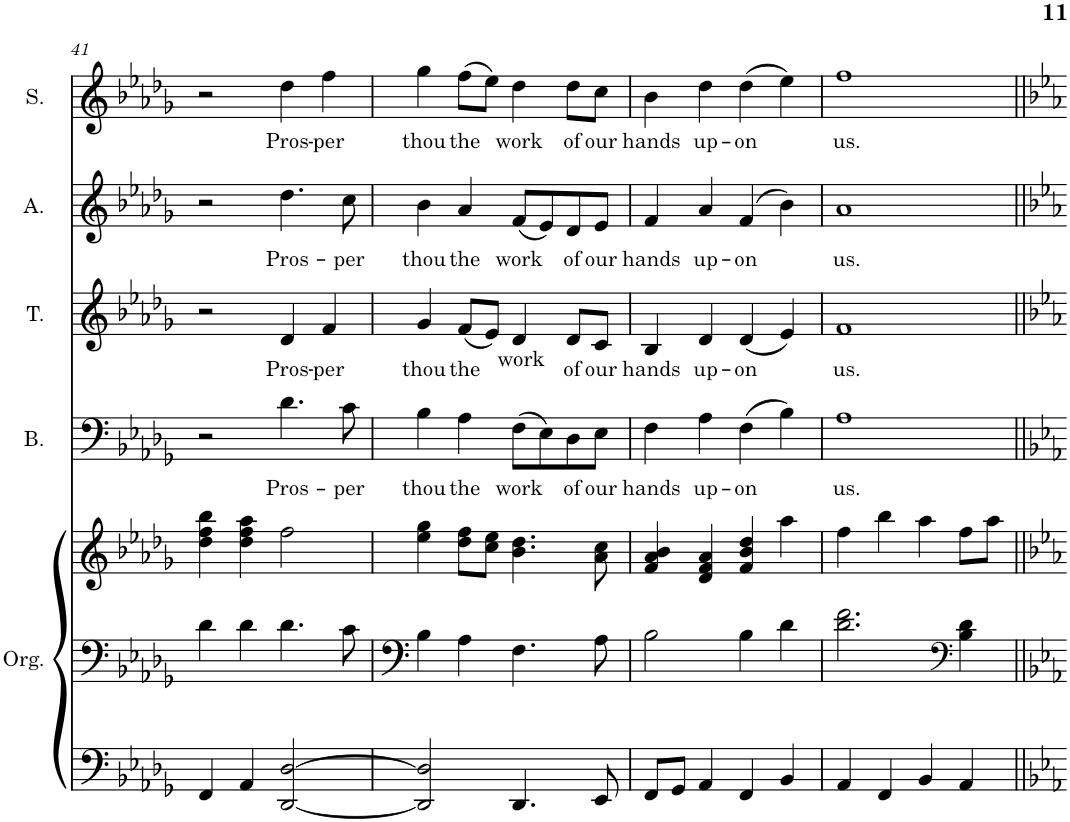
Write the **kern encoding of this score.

**kern	**kern	**kern	**kern	**text	**kern	**text	**kern	**text	**kern	**text
*part7	*part6	*part5	*part4	*part4	*part3	*part3	*part2	*part2	*part1	*part1
*staff7	*staff6	*staff5	*staff4	*staff4	*staff3	*staff3	*staff2	*staff2	*staff1	*staff1
*I"Pipe Organ	*I"Org.	*I"Pipe Organ	*I"B.	*	*I"T.	*	*I"A.	*	*I"S.	*
*I'P Org	*I'Org.	*I'P Org	*I'B.	*	*I'T.	*	*I'A.	*	*I'S.	*
!!LO:PB:g=z
*clefF4	*clefF4	*clefG2	*clefF4	*	*clefG2	*	*clefG2	*	*clefG2	*
*k[b-e-a-d-g-]	*k[b-e-a-d-g-]	*k[b-e-a-d-g-]	*k[b-e-a-d-g-]	*	*k[b-e-a-d-g-]	*	*k[b-e-a-d-g-]	*	*k[b-e-a-d-g-]	*
*M4/4	*M4/4	*M4/4	*M4/4	*	*M4/4	*	*M4/4	*	*M4/4	*
=41	=41	=41	=41	=41	=41	=41	=41	=41	=41	=41
4FF/	4d-\	4dd-\ 4ff\ 4bb-\	2r	.	2r	.	2r	.	2r	.
4AA-/	4d-\	4dd-\ 4ff\ 4aa-\	.	.	.	.	.	.	.	.
!	!	!	!	!LO:LY:b	!	!LO:LY:b	!	!LO:LY:b	!	!LO:LY:b
[2DD-/ [2D-/	4.d-\	2ff\	4.d-\	Pros-	4d-/	Pros-	4.dd-\	Pros-	4dd-\	Pros-
!	!	!	!	!	!	!LO:LY:b	!	!	!	!LO:LY:b
.	.	.	.	.	4f/	-per	.	.	4ff\	-per
!	!	!	!	!LO:LY:b	!	!	!	!LO:LY:b	!	!
.	8c\	.	8c\	-per	.	.	8cc\	-per	.	.
=42	=42	=42	=42	=42	=42	=42	=42	=42	=42	=42
!	!	!	!	!LO:LY:b	!	!LO:LY:b	!	!LO:LY:b	!	!LO:LY:b
2DD-/] 2D-/]	4B-\	4ee-\ 4gg-\	4B-\	thou	4g-/	thou	4b-\	thou	4gg-\	thou
!	!	!	!	!LO:LY:b	!	!LO:LY:b	!	!LO:LY:b	!	!LO:LY:b
.	4A-\	8dd-\ 8ff\L	4A-\	the	(8f/L	the	4a-/	the	(8ff\L	the
.	.	8cc\ 8ee-\J	.	.	8e-/J)	.	.	.	8ee-\J)	.
!	!	!	!	!LO:LY:b	!	!LO:LY:b	!	!LO:LY:b	!	!LO:LY:b
4.DD-/	4.F\	4.b-\ 4.dd-\	(8F\L	work	4d-/	work	(8f/L	work	4dd-\	work
.	.	.	8E-\)	.	.	.	8e-/)	.	.	.
!	!	!	!	!LO:LY:b	!	!LO:LY:b	!	!LO:LY:b	!	!LO:LY:b
.	.	.	8D-\	of	8d-/L	of	8d-/	-of	8dd-\L	of
!	!	!	!	!LO:LY:b	!	!LO:LY:b	!	!LO:LY:b	!	!LO:LY:b
8EE-/	8A-\	8a-\ 8cc\	8E-\J	our	8c/J	our	8e-/J	our	8cc\J	our
=43	=43	=43	=43	=43	=43	=43	=43	=43	=43	=43
!	!	!	!	!LO:LY:b	!	!LO:LY:b	!	!LO:LY:b	!	!LO:LY:b
8FF/L	2B-\	4f/ 4a-/ 4b-/	4F\	hands	4B-/	hands	4f/	hands	4b-\	hands
8GG-/J	.	.	.	.	.	.	.	.	.	.
!	!	!	!	!LO:LY:b	!	!LO:LY:b	!	!LO:LY:b	!	!LO:LY:b
4AA-/	.	4d-/ 4f/ 4a-/	4A-\	up-	4d-/	up-	4a-/	up-	4dd-\	up-
!	!	!	!	!LO:LY:b	!	!LO:LY:b	!	!LO:LY:b	!	!LO:LY:b
4FF/	4B-\	4f/ 4b-/ 4dd-/	(4F\	-on	(4d-/	-on	(4f/	-on	(4dd-\	-on
4BB-/	4d-\	4aa-\	4B-\)	.	4e-/)	.	4b-\)	.	4ee-\)	.
=44	=44	=44	=44	=44	=44	=44	=44	=44	=44	=44
!	!	!	!	!LO:LY:b	!	!LO:LY:b	!	!LO:LY:b	!	!LO:LY:b
4AA-/	2.d-\ 2.f\	4ff\	1A-	us.	1f	us.	1a-	us.	1ff	us.
4FF/	.	4bb-\	.	.	.	.	.	.	.	.
4BB-/	.	4aa-\	.	.	.	.	.	.	.	.
*	*clefF4	*	*	*	*	*	*	*	*	*
4AA-/	4B-\ 4d-\	8ff\L	.	.	.	.	.	.	.	.
.	.	8aa-\J	.	.	.	.	.	.	.	.
=||	=||	=||	=||	=||	=||	=||	=||	=||	=||	=||
*-	*-	*-	*-	*-	*-	*-	*-	*-	*-	*-
